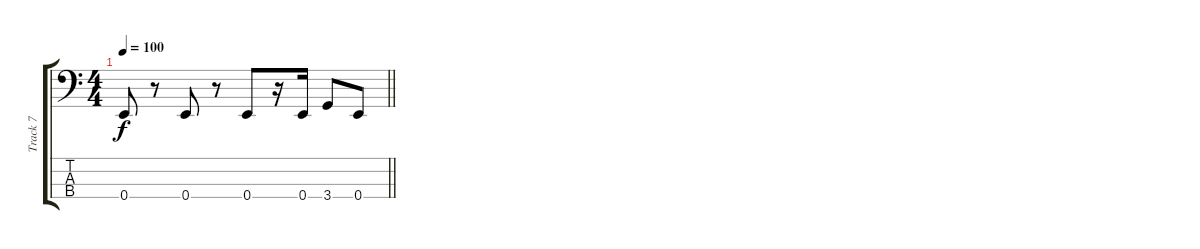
\track ("Track 7" "Track 7") {instrument electricbassfinger}
\staff {score tabs}
\tuning (G2 D2 A1 E1) {hide}
\ts (4 4)
\tempo 100
\clef f4
\barLineRight lightlight
\ks c
0.4.8{dy f} r.8 0.4.8 r.8 0.4.8 r.16 0.4.16 3.4.8 0.4.8
